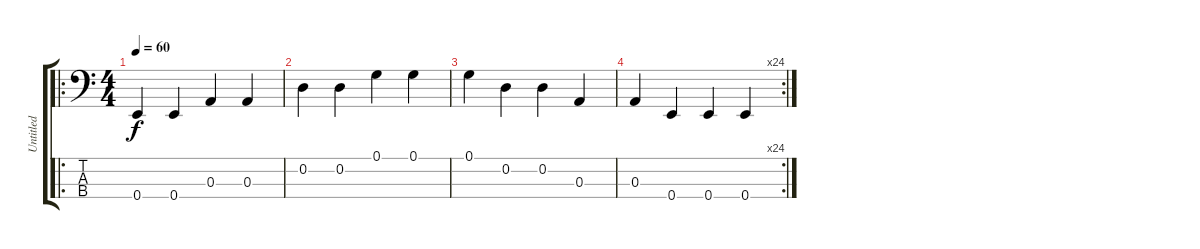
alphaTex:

\track ("Untitled" "Untitled") {instrument electricbassfinger}
\staff {score tabs}
\tuning (G2 D2 A1 E1) {hide}
\ro
\ts (4 4)
\tempo 60
\clef f4
\ks c
0.4.4{dy f instrument electricbassfinger} 0.4.4 0.3.4 0.3.4 |
0.2.4 0.2.4 0.1.4 0.1.4 |
0.1.4 0.2.4 0.2.4 0.3.4 |
\rc 24
0.3.4 0.4.4 0.4.4 0.4.4
